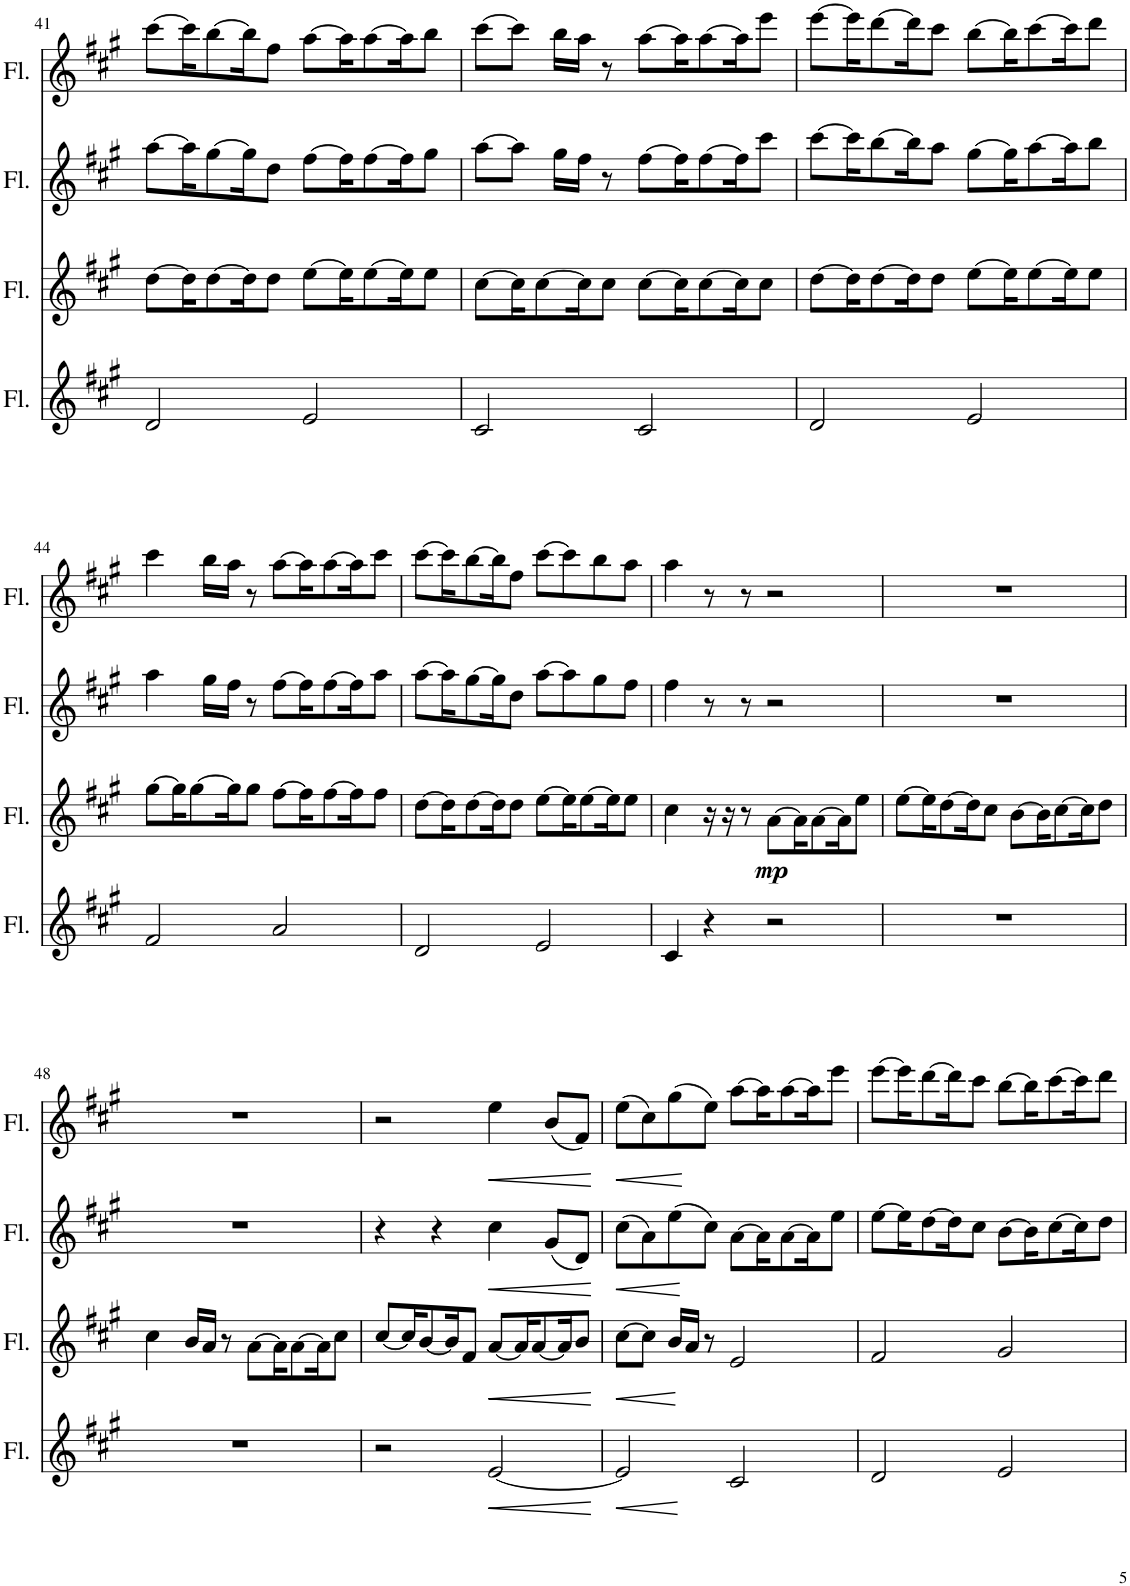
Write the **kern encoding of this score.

**kern	**dynam	**kern	**dynam	**kern	**dynam	**kern	**dynam
*part4	*part4	*part3	*part3	*part2	*part2	*part1	*part1
*staff4	*staff4	*staff3	*staff3	*staff2	*staff2	*staff1	*staff1
*I"Flute	*	*I"Flute	*	*I"Flute	*	*I"Flute	*
*I'Fl.	*	*I'Fl.	*	*I'Fl.	*	*I'Fl.	*
!!LO:PB:g=z
*clefG2	*	*clefG2	*	*clefG2	*	*clefG2	*
*k[f#c#g#]	*	*k[f#c#g#]	*	*k[f#c#g#]	*	*k[f#c#g#]	*
*M4/4	*	*M4/4	*	*M4/4	*	*M4/4	*
=41	=41	=41	=41	=41	=41	=41	=41
2d/	.	[8dd\L	.	[8aa\L	.	[8ccc#\L	.
.	.	16dd\K]	.	16aa\K]	.	16ccc#\K]	.
.	.	[8dd\	.	[8gg#\	.	[8bb\	.
.	.	16dd\K]	.	16gg#\K]	.	16bb\K]	.
.	.	8dd\J	.	8dd\J	.	8ff#\J	.
2e/	.	[8ee\L	.	[8ff#\L	.	[8aa\L	.
.	.	16ee\K]	.	16ff#\K]	.	16aa\K]	.
.	.	[8ee\	.	[8ff#\	.	[8aa\	.
.	.	16ee\K]	.	16ff#\K]	.	16aa\K]	.
.	.	8ee\J	.	8gg#\J	.	8bb\J	.
=42	=42	=42	=42	=42	=42	=42	=42
2c#/	.	[8cc#\L	.	[8aa\L	.	[8ccc#\L	.
.	.	16cc#\K]	.	8aa\J]	.	8ccc#\J]	.
.	.	[8cc#\	.	.	.	.	.
.	.	.	.	16gg#\LL	.	16bb\LL	.
.	.	16cc#\K]	.	16ff#\JJ	.	16aa\JJ	.
.	.	8cc#\J	.	8r	.	8r	.
2c#/	.	[8cc#\L	.	[8ff#\L	.	[8aa\L	.
.	.	16cc#\K]	.	16ff#\K]	.	16aa\K]	.
.	.	[8cc#\	.	[8ff#\	.	[8aa\	.
.	.	16cc#\K]	.	16ff#\K]	.	16aa\K]	.
.	.	8cc#\J	.	8ccc#\J	.	8eee\J	.
=43	=43	=43	=43	=43	=43	=43	=43
2d/	.	[8dd\L	.	[8ccc#\L	.	[8eee\L	.
.	.	16dd\K]	.	16ccc#\K]	.	16eee\K]	.
.	.	[8dd\	.	[8bb\	.	[8ddd\	.
.	.	16dd\K]	.	16bb\K]	.	16ddd\K]	.
.	.	8dd\J	.	8aa\J	.	8ccc#\J	.
2e/	.	[8ee\L	.	[8gg#\L	.	[8bb\L	.
.	.	16ee\K]	.	16gg#\K]	.	16bb\K]	.
.	.	[8ee\	.	[8aa\	.	[8ccc#\	.
.	.	16ee\K]	.	16aa\K]	.	16ccc#\K]	.
.	.	8ee\J	.	8bb\J	.	8ddd\J	.
!!LO:LB:g=z
=44	=44	=44	=44	=44	=44	=44	=44
2f#/	.	[8gg#\L	.	4aa\	.	4ccc#\	.
.	.	16gg#\K]	.	.	.	.	.
.	.	[8gg#\	.	.	.	.	.
.	.	.	.	16gg#\LL	.	16bb\LL	.
.	.	16gg#\K]	.	16ff#\JJ	.	16aa\JJ	.
.	.	8gg#\J	.	8r	.	8r	.
2a/	.	[8ff#\L	.	[8ff#\L	.	[8aa\L	.
.	.	16ff#\K]	.	16ff#\K]	.	16aa\K]	.
.	.	[8ff#\	.	[8ff#\	.	[8aa\	.
.	.	16ff#\K]	.	16ff#\K]	.	16aa\K]	.
.	.	8ff#\J	.	8aa\J	.	8ccc#\J	.
=45	=45	=45	=45	=45	=45	=45	=45
2d/	.	[8dd\L	.	[8aa\L	.	[8ccc#\L	.
.	.	16dd\K]	.	16aa\K]	.	16ccc#\K]	.
.	.	[8dd\	.	[8gg#\	.	[8bb\	.
.	.	16dd\K]	.	16gg#\K]	.	16bb\K]	.
.	.	8dd\J	.	8dd\J	.	8ff#\J	.
2e/	.	[8ee\L	.	[8aa\L	.	[8ccc#\L	.
.	.	16ee\K]	.	8aa\]	.	8ccc#\]	.
.	.	[8ee\	.	.	.	.	.
.	.	.	.	8gg#\	.	8bb\	.
.	.	16ee\K]	.	.	.	.	.
.	.	8ee\J	.	8ff#\J	.	8aa\J	.
=46	=46	=46	=46	=46	=46	=46	=46
4c#/	.	4cc#\	.	4ff#\	.	4aa\	.
4r	.	16r	.	8r	.	8r	.
.	.	16r	.	.	.	.	.
.	.	8r	.	8r	.	8r	.
!	!	!	!LO:DY:b	!	!	!	!
2r	.	[8a\L	mp	2r	.	2r	.
.	.	16a\K]	.	.	.	.	.
.	.	[8a\	.	.	.	.	.
.	.	16a\K]	.	.	.	.	.
.	.	8ee\J	.	.	.	.	.
=47	=47	=47	=47	=47	=47	=47	=47
1r	.	[8ee\L	.	1r	.	1r	.
.	.	16ee\K]	.	.	.	.	.
.	.	[8dd\	.	.	.	.	.
.	.	16dd\K]	.	.	.	.	.
.	.	8cc#\J	.	.	.	.	.
.	.	[8b\L	.	.	.	.	.
.	.	16b\K]	.	.	.	.	.
.	.	[8cc#\	.	.	.	.	.
.	.	16cc#\K]	.	.	.	.	.
.	.	8dd\J	.	.	.	.	.
!!LO:LB:g=z
=48	=48	=48	=48	=48	=48	=48	=48
1r	.	4cc#\	.	1r	.	1r	.
.	.	16b/LL	.	.	.	.	.
.	.	16a/JJ	.	.	.	.	.
.	.	8r	.	.	.	.	.
.	.	[8a\L	.	.	.	.	.
.	.	16a\K]	.	.	.	.	.
.	.	[8a\	.	.	.	.	.
.	.	16a\K]	.	.	.	.	.
.	.	8cc#\J	.	.	.	.	.
=49	=49	=49	=49	=49	=49	=49	=49
2r	.	[8cc#/L	.	4r	.	2r	.
.	.	16cc#/K]	.	.	.	.	.
.	.	[8b/	.	.	.	.	.
.	.	.	.	4r	.	.	.
.	.	16b/K]	.	.	.	.	.
.	.	8f#/J	.	.	.	.	.
!	!LO:HP:b	!	!LO:HP:b	!	!LO:HP:b	!	!LO:HP:b
[2e/	<	[8a/L	<	4cc#\	<	4ee\	<
.	.	16a/K]	.	.	.	.	.
.	.	[8a/	.	.	.	.	.
.	.	.	.	(8g#/L	.	(8b/L	.
.	.	16a/K]	.	.	.	.	.
.	.	8b/J	.	8d/J)	.	8f#/J)	.
.	[	.	[	.	[	.	[
=50	=50	=50	=50	=50	=50	=50	=50
!	!LO:HP:b	!	!LO:HP:b	!	!LO:HP:b	!	!LO:HP:b
2e/]	<	[8cc#\L	<	(8cc#\L	<	(8ee\L	<
.	.	8cc#\J]	.	8a\)	.	8cc#\)	.
.	.	16b/LL	.	(8ee\	.	(8gg#\	.
.	.	16a/JJ	.	.	.	.	.
.	.	8r	.	8cc#\J)	.	8ee\J)	.
2c#/	.	2e/	.	[8a\L	.	[8aa\L	.
.	.	.	.	16a\K]	.	16aa\K]	.
.	.	.	.	[8a\	.	[8aa\	.
.	.	.	.	16a\K]	.	16aa\K]	.
.	.	.	.	8ee\J	.	8eee\J	.
.	[	.	[	.	[	.	[
=51	=51	=51	=51	=51	=51	=51	=51
2d/	.	2f#/	.	[8ee\L	.	[8eee\L	.
.	.	.	.	16ee\K]	.	16eee\K]	.
.	.	.	.	[8dd\	.	[8ddd\	.
.	.	.	.	16dd\K]	.	16ddd\K]	.
.	.	.	.	8cc#\J	.	8ccc#\J	.
2e/	.	2g#/	.	[8b\L	.	[8bb\L	.
.	.	.	.	16b\K]	.	16bb\K]	.
.	.	.	.	[8cc#\	.	[8ccc#\	.
.	.	.	.	16cc#\K]	.	16ccc#\K]	.
.	.	.	.	8dd\J	.	8ddd\J	.
=	=	=	=	=	=	=	=
*-	*-	*-	*-	*-	*-	*-	*-
